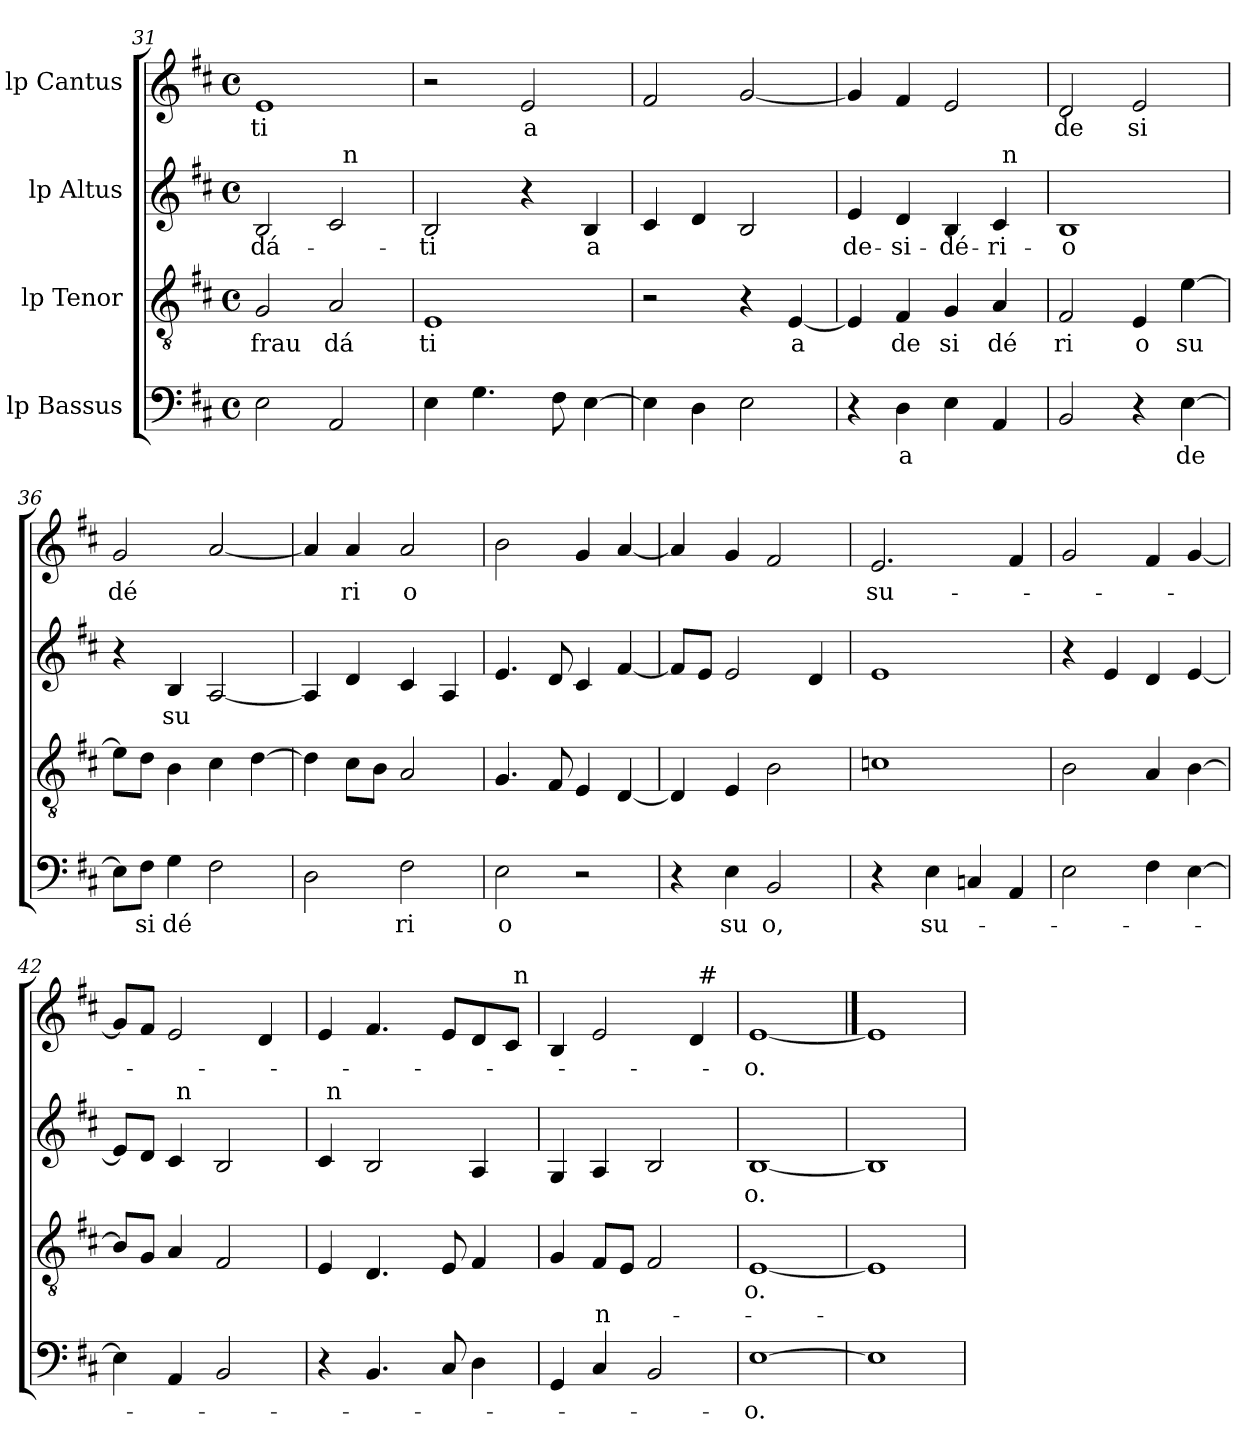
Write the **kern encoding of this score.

**kern	**text	**kern	**text	**text	**kern	**text	**kern	**text
*part4	*part4	*part3	*part3	*part3	*part2	*part2	*part1	*part1
*staff4	*staff4	*staff3	*staff3	*staff3	*staff2	*staff2	*staff1	*staff1
*I"lp Bassus	*	*I"lp Tenor	*	*	*I"lp Altus	*	*I"lp Cantus	*
*clefF4	*	*clefGv2	*	*	*clefG2	*	*clefG2	*
*k[f#c#]	*	*k[f#c#]	*	*	*k[f#c#]	*	*k[f#c#]	*
*D:	*	*D:	*	*	*D:	*	*D:	*
*M4/4	*	*M4/4	*	*	*M4/4	*	*M4/4	*
*met(c)	*	*met(c)	*	*	*met(c)	*	*met(c)	*
=31	=31	=31	=31	=31	=31	=31	=31	=31
!	!	!	!LO:LY:b:cj	!	!	!LO:LY:b:cj	!	!LO:LY:b:cj
*	*	*	*	*	*^	*	*	*
2E\	.	2G/	frau	.	2B/	2ryy	-dá-	1e	-ti
!	!	!	!LO:LY:b:cj	!	!	!	!	!	!
2AA/	.	2A/	dá	.	2c#/	32ryy	.	.	.
!	!	!	!	!	!	!LO:TX:a:t=n	!	!	!
.	.	.	.	.	.	4...ryy	.	.	.
=32	=32	=32	=32	=32	=32	=32	=32	=32	=32
!	!	!	!LO:LY:b:cj	!	!	!	!LO:LY:b:cj	!	!
*	*	*	*	*	*v	*v	*	*	*
4E\	.	1E	ti	.	2B/	-ti	2r	.
4.G\	.	.	.	.	.	.	.	.
!	!	!	!	!	!	!	!	!LO:LY:b:cj
.	.	.	.	.	4r	.	2e/	a
8F#\	.	.	.	.	.	.	.	.
!	!	!	!	!	!	!LO:LY:b:cj	!	!
[>4E\	.	.	.	.	4B/	a	.	.
=33	=33	=33	=33	=33	=33	=33	=33	=33
4E\]	.	2r	.	.	4c#/	.	2f#/	.
4D\	.	.	.	.	4d/	.	.	.
2E\	.	4r	.	.	2B/	.	[<2g/	.
!	!	!	!LO:LY:b:cj	!	!	!	!	!
.	.	[<4E/	a	.	.	.	.	.
=34	=34	=34	=34	=34	=34	=34	=34	=34
!	!	!	!	!	!	!LO:LY:b:cj	!	!
*	*	*	*	*	*^	*	*	*
4r	.	4E/]	.	.	4e/	2ryy	de-	4g/]	.
!	!LO:LY:b:cj	!	!LO:LY:b:cj	!	!	!	!LO:LY:b:cj	!	!
4D\	a	4F#/	de	.	4d/	.	-si-	4f#/	.
!	!	!	!LO:LY:b:cj	!	!	!	!LO:LY:b:cj	!	!
4E\	.	4G/	si	.	4B/	4ryy	-dé-	2e/	.
!	!	!	!LO:LY:b:cj	!	!	!	!LO:LY:b:cj	!	!
4AA/	.	4A/	dé	.	4c#/	64ryy	-ri-	.	.
!	!	!	!	!	!	!LO:TX:a:t=n	!	!	!
.	.	.	.	.	.	8...ryy	.	.	.
!!LO:LB:g=z
=35	=35	=35	=35	=35	=35	=35	=35	=35	=35
!	!	!	!LO:LY:b:cj	!	!	!	!LO:LY:b:cj	!	!LO:LY:b:cj
*	*	*	*	*	*v	*v	*	*	*
2BB/	.	2F#/	ri	.	1B	-o	2d/	de
!	!	!	!LO:LY:b:cj	!	!	!	!	!LO:LY:b:cj
4r	.	4E/	o	.	.	.	2e/	si
!	!LO:LY:b:cj	!	!LO:LY:b:cj	!	!	!	!	!
[>4E\	de	[>4e\	su	.	.	.	.	.
=36	=36	=36	=36	=36	=36	=36	=36	=36
!	!	!	!	!	!	!	!	!LO:LY:b:cj
8E\L]	.	8e\L]	.	.	4r	.	2g/	dé
!	!LO:LY:b:cj	!	!	!	!	!	!	!
8F#\J	si	8d\J	.	.	.	.	.	.
!	!LO:LY:b:cj	!	!	!	!	!LO:LY:b:cj	!	!
4G\	dé	4B\	.	.	4B/	su	.	.
2F#\	.	4c#\	.	.	[<2A/	.	[<2a/	.
.	.	[>4d\	.	.	.	.	.	.
=37	=37	=37	=37	=37	=37	=37	=37	=37
2D\	.	4d\]	.	.	4A/]	.	4a/]	.
!	!	!	!	!	!	!	!	!LO:LY:b:cj
.	.	8c#\L	.	.	4d/	.	4a/	ri
.	.	8B\J	.	.	.	.	.	.
!	!LO:LY:b:cj	!	!	!	!	!	!	!LO:LY:b:cj
2F#\	ri	2A/	.	.	4c#/	.	2a/	o
.	.	.	.	.	4A/	.	.	.
=38	=38	=38	=38	=38	=38	=38	=38	=38
!	!LO:LY:b:cj	!	!	!	!	!	!	!
2E\	o	4.G/	.	.	4.e/	.	2b\	.
.	.	8F#/	.	.	8d/	.	.	.
2r	.	4E/	.	.	4c#/	.	4g/	.
.	.	[<4D/	.	.	[<4f#/	.	[<4a/	.
=39	=39	=39	=39	=39	=39	=39	=39	=39
4r	.	4D/]	.	.	8f#/L]	.	4a/]	.
.	.	.	.	.	8e/J	.	.	.
!	!LO:LY:b:cj	!	!	!	!	!	!	!
4E\	su	4E/	.	.	2e/	.	4g/	.
!	!LO:LY:b:cj	!	!	!	!	!	!	!
2BB/	o,	2B\	.	.	.	.	2f#/	.
.	.	.	.	.	4d/	.	.	.
!!LO:LB:g=z
=40	=40	=40	=40	=40	=40	=40	=40	=40
!	!	!	!	!	!	!	!	!LO:LY:b:cj
*	*	*^	*	*	*	*	*	*
4r	.	1cn	8ryy	.	.	1e	.	2.e/	su-
.	.	.	2..ryy	.	.	.	.	.	.
!	!LO:LY:b:cj	!	!	!	!	!	!	!	!
4E\	su-	.	.	.	.	.	.	.	.
4Cn/	.	.	.	.	.	.	.	.	.
4AA/	.	.	.	.	.	.	.	4f#/	.
*	*	*v	*v	*	*	*	*	*	*
=41	=41	=41	=41	=41	=41	=41	=41	=41
2E\	.	2B\	.	.	4r	.	2g/	.
.	.	.	.	.	4e/	.	.	.
4F#\	.	4A/	.	.	4d/	.	4f#/	.
[>4E\	.	[>4B\	.	.	[<4e/	.	[<4g/	.
=42	=42	=42	=42	=42	=42	=42	=42	=42
*	*	*	*	*	*^	*	*	*
4E\]	.	8B/L]	.	.	8e/L]	4ryy	.	8g/L]	.
.	.	8G/J	.	.	8d/J	.	.	8f#/J	.
4AA/	.	4A/	.	.	4c#/	64ryy	.	2e/	.
!	!	!	!	!	!	!LO:TX:a:t=n	!	!	!
.	.	.	.	.	.	2ryy	.	.	.
2BB/	.	2F#/	.	.	2B/	.	.	.	.
.	.	.	.	.	.	.	.	4d/	.
.	.	.	.	.	.	8...ryy	.	.	.
=43	=43	=43	=43	=43	=43	=43	=43	=43	=43
*	*	*	*	*	*	*	*	*^	*
4r	.	4E/	.	.	4c#/	64ryy	.	4e/	2ryy	.
!	!	!	!	!	!	!LO:TX:a:t=n	!	!	!	!
.	.	.	.	.	.	2ryy	.	.	.	.
4.BB/	.	4.D/	.	.	2B/	.	.	4.f#/	.	.
.	.	.	.	.	.	.	.	.	4ryy	.
.	.	.	.	.	.	4ryy	.	.	.	.
8C#/	.	8E/	.	.	.	.	.	8e/L	.	.
4D\	.	4F#/	.	.	4A/	.	.	8d/	8ryy	.
.	.	.	.	.	.	8...ryy	.	.	.	.
.	.	.	.	.	.	.	.	8c#/J	64ryy	.
!	!	!	!	!	!	!	!	!	!LO:TX:a:t=n	!
.	.	.	.	.	.	.	.	.	16..ryy	.
*	*	*	*	*	*v	*v	*	*	*	*
=44	=44	=44	=44	=44	=44	=44	=44	=44	=44
4GG/	.	4G/	.	.	4G/	.	4B/	2ryy	.
!	!	!	!	!LO:LY:b:cj	!	!	!	!	!
4C#/	.	8F#/L	.	n-	4A/	.	2e/	.	.
.	.	8E/J	.	.	.	.	.	.	.
2BB/	.	2F#/	.	.	2B/	.	.	4ryy	.
.	.	.	.	.	.	.	4d/	64ryy	.
!	!	!	!	!	!	!	!	!LO:TX:a:t=#	!
.	.	.	.	.	.	.	.	8...ryy	.
=45	=45	=45	=45	=45	=45	=45	=45	=45	=45
!	!LO:LY:b:cj	!	!LO:LY:b:cj	!	!	!LO:LY:b:cj	!	!	!LO:LY:b:cj
*	*	*	*	*	*	*	*v	*v	*
[1E	-o.	[1E	-o.	.	[1B	o.	[1e	-o.
=46	==46	=46	==46	==46	=46	==46	==46	==46
1E]	.	1E]	.	.	1B]	.	1e]	.
=	=	=	=	=	=	=	=	=
*-	*-	*-	*-	*-	*-	*-	*-	*-
